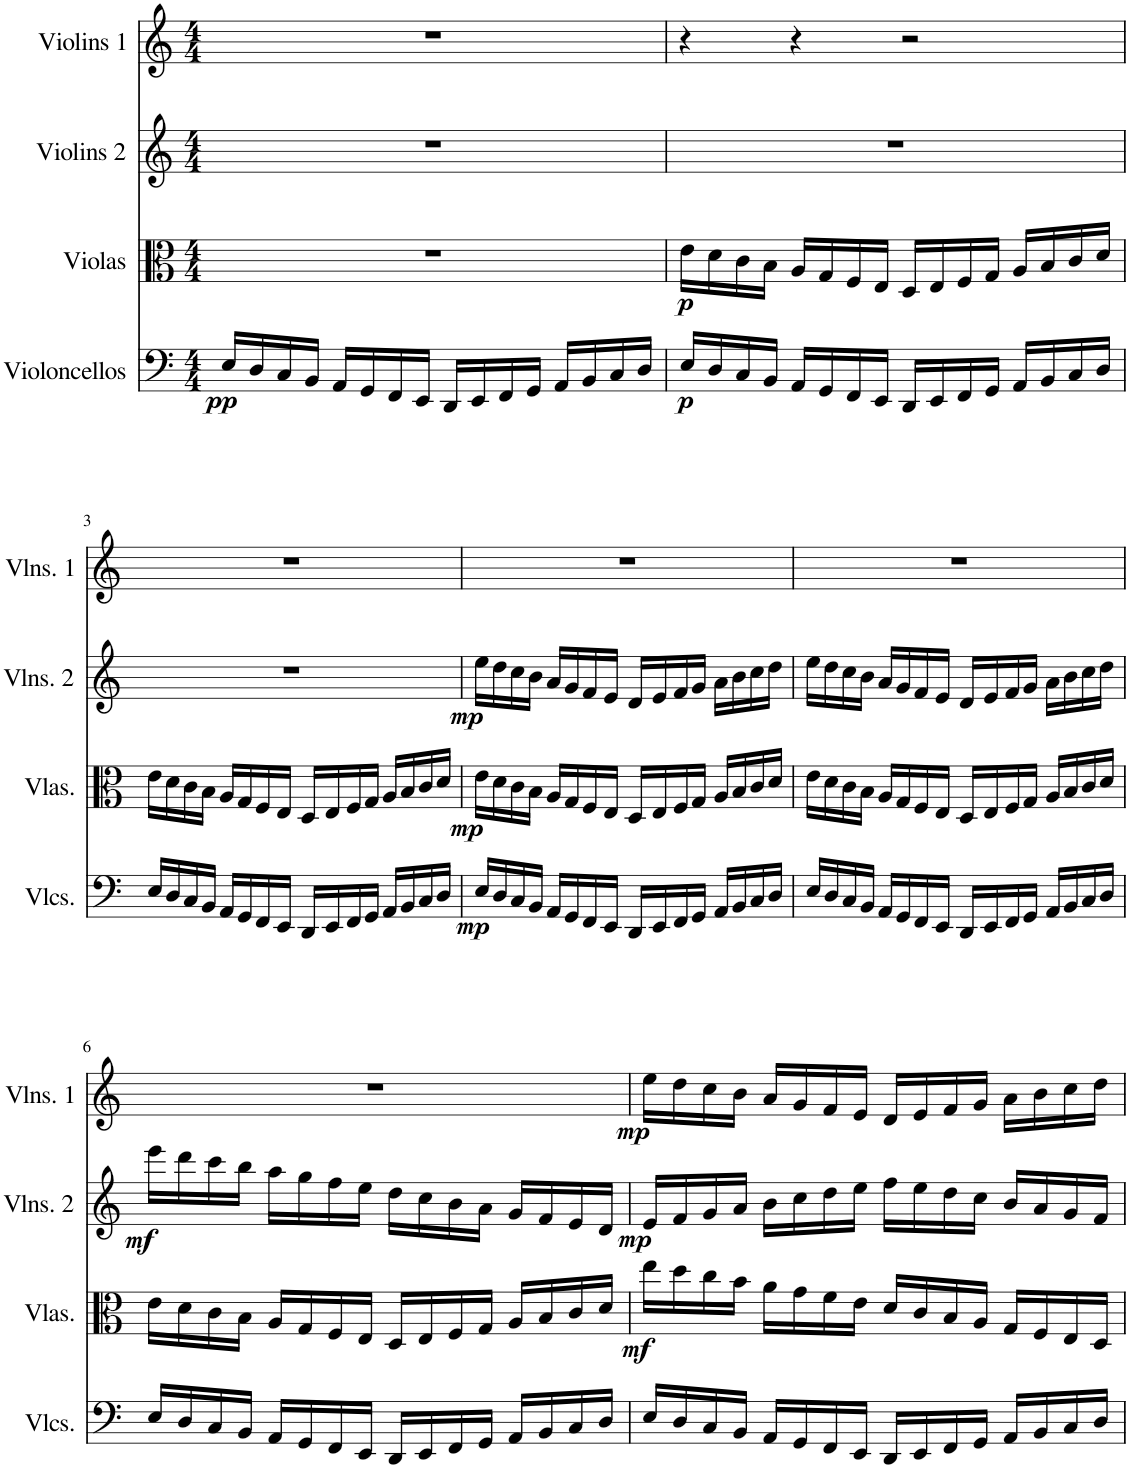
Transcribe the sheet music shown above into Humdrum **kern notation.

**kern	**dynam	**kern	**dynam	**kern	**dynam	**kern	**dynam
*part4	*part4	*part3	*part3	*part2	*part2	*part1	*part1
*staff4	*staff4	*staff3	*staff3	*staff2	*staff2	*staff1	*staff1
*I"Violoncellos	*	*I"Violas	*	*I"Violins 2	*	*I"Violins 1	*
*I'Vlcs.	*	*I'Vlas.	*	*I'Vlns. 2	*	*I'Vlns. 1	*
*clefF4	*	*clefC3	*	*clefG2	*	*clefG2	*
*k[]	*	*k[]	*	*k[]	*	*k[]	*
*M4/4	*	*M4/4	*	*M4/4	*	*M4/4	*
=1	=1	=1	=1	=1	=1	=1	=1
!	!LO:DY:b	!	!	!	!	!	!
16E/LL	pp	1r	.	1r	.	1r	.
16D/	.	.	.	.	.	.	.
16C/	.	.	.	.	.	.	.
16BB/JJ	.	.	.	.	.	.	.
16AA/LL	.	.	.	.	.	.	.
16GG/	.	.	.	.	.	.	.
16FF/	.	.	.	.	.	.	.
16EE/JJ	.	.	.	.	.	.	.
16DD/LL	.	.	.	.	.	.	.
16EE/	.	.	.	.	.	.	.
16FF/	.	.	.	.	.	.	.
16GG/JJ	.	.	.	.	.	.	.
16AA/LL	.	.	.	.	.	.	.
16BB/	.	.	.	.	.	.	.
16C/	.	.	.	.	.	.	.
16D/JJ	.	.	.	.	.	.	.
=2	=2	=2	=2	=2	=2	=2	=2
!	!LO:DY:b	!	!LO:DY:b	!	!	!	!
16E/LL	p	16e\LL	p	1r	.	4r	.
16D/	.	16d\	.	.	.	.	.
16C/	.	16c\	.	.	.	.	.
16BB/JJ	.	16B\JJ	.	.	.	.	.
16AA/LL	.	16A/LL	.	.	.	4r	.
16GG/	.	16G/	.	.	.	.	.
16FF/	.	16F/	.	.	.	.	.
16EE/JJ	.	16E/JJ	.	.	.	.	.
16DD/LL	.	16D/LL	.	.	.	2r	.
16EE/	.	16E/	.	.	.	.	.
16FF/	.	16F/	.	.	.	.	.
16GG/JJ	.	16G/JJ	.	.	.	.	.
16AA/LL	.	16A/LL	.	.	.	.	.
16BB/	.	16B/	.	.	.	.	.
16C/	.	16c/	.	.	.	.	.
16D/JJ	.	16d/JJ	.	.	.	.	.
!!LO:LB:g=z
=3	=3	=3	=3	=3	=3	=3	=3
16E/LL	.	16e\LL	.	1r	.	1r	.
16D/	.	16d\	.	.	.	.	.
16C/	.	16c\	.	.	.	.	.
16BB/JJ	.	16B\JJ	.	.	.	.	.
16AA/LL	.	16A/LL	.	.	.	.	.
16GG/	.	16G/	.	.	.	.	.
16FF/	.	16F/	.	.	.	.	.
16EE/JJ	.	16E/JJ	.	.	.	.	.
16DD/LL	.	16D/LL	.	.	.	.	.
16EE/	.	16E/	.	.	.	.	.
16FF/	.	16F/	.	.	.	.	.
16GG/JJ	.	16G/JJ	.	.	.	.	.
16AA/LL	.	16A/LL	.	.	.	.	.
16BB/	.	16B/	.	.	.	.	.
16C/	.	16c/	.	.	.	.	.
16D/JJ	.	16d/JJ	.	.	.	.	.
=4	=4	=4	=4	=4	=4	=4	=4
!	!LO:DY:b	!	!LO:DY:b	!	!LO:DY:b	!	!
16E/LL	mp	16e\LL	mp	16ee\LL	mp	1r	.
16D/	.	16d\	.	16dd\	.	.	.
16C/	.	16c\	.	16cc\	.	.	.
16BB/JJ	.	16B\JJ	.	16b\JJ	.	.	.
16AA/LL	.	16A/LL	.	16a/LL	.	.	.
16GG/	.	16G/	.	16g/	.	.	.
16FF/	.	16F/	.	16f/	.	.	.
16EE/JJ	.	16E/JJ	.	16e/JJ	.	.	.
16DD/LL	.	16D/LL	.	16d/LL	.	.	.
16EE/	.	16E/	.	16e/	.	.	.
16FF/	.	16F/	.	16f/	.	.	.
16GG/JJ	.	16G/JJ	.	16g/JJ	.	.	.
16AA/LL	.	16A/LL	.	16a\LL	.	.	.
16BB/	.	16B/	.	16b\	.	.	.
16C/	.	16c/	.	16cc\	.	.	.
16D/JJ	.	16d/JJ	.	16dd\JJ	.	.	.
=5	=5	=5	=5	=5	=5	=5	=5
16E/LL	.	16e\LL	.	16ee\LL	.	1r	.
16D/	.	16d\	.	16dd\	.	.	.
16C/	.	16c\	.	16cc\	.	.	.
16BB/JJ	.	16B\JJ	.	16b\JJ	.	.	.
16AA/LL	.	16A/LL	.	16a/LL	.	.	.
16GG/	.	16G/	.	16g/	.	.	.
16FF/	.	16F/	.	16f/	.	.	.
16EE/JJ	.	16E/JJ	.	16e/JJ	.	.	.
16DD/LL	.	16D/LL	.	16d/LL	.	.	.
16EE/	.	16E/	.	16e/	.	.	.
16FF/	.	16F/	.	16f/	.	.	.
16GG/JJ	.	16G/JJ	.	16g/JJ	.	.	.
16AA/LL	.	16A/LL	.	16a\LL	.	.	.
16BB/	.	16B/	.	16b\	.	.	.
16C/	.	16c/	.	16cc\	.	.	.
16D/JJ	.	16d/JJ	.	16dd\JJ	.	.	.
!!LO:LB:g=z
=6	=6	=6	=6	=6	=6	=6	=6
!	!	!	!	!	!LO:DY:b	!	!
16E/LL	.	16e\LL	.	16eee\LL	mf	1r	.
16D/	.	16d\	.	16ddd\	.	.	.
16C/	.	16c\	.	16ccc\	.	.	.
16BB/JJ	.	16B\JJ	.	16bb\JJ	.	.	.
16AA/LL	.	16A/LL	.	16aa\LL	.	.	.
16GG/	.	16G/	.	16gg\	.	.	.
16FF/	.	16F/	.	16ff\	.	.	.
16EE/JJ	.	16E/JJ	.	16ee\JJ	.	.	.
16DD/LL	.	16D/LL	.	16dd\LL	.	.	.
16EE/	.	16E/	.	16cc\	.	.	.
16FF/	.	16F/	.	16b\	.	.	.
16GG/JJ	.	16G/JJ	.	16a\JJ	.	.	.
16AA/LL	.	16A/LL	.	16g/LL	.	.	.
16BB/	.	16B/	.	16f/	.	.	.
16C/	.	16c/	.	16e/	.	.	.
16D/JJ	.	16d/JJ	.	16d/JJ	.	.	.
=7	=7	=7	=7	=7	=7	=7	=7
!	!	!	!LO:DY:b	!	!LO:DY:b	!	!LO:DY:b
16E/LL	.	16ee\LL	mf	16e/LL	mp	16ee\LL	mp
16D/	.	16dd\	.	16f/	.	16dd\	.
16C/	.	16cc\	.	16g/	.	16cc\	.
16BB/JJ	.	16b\JJ	.	16a/JJ	.	16b\JJ	.
16AA/LL	.	16a\LL	.	16b\LL	.	16a/LL	.
16GG/	.	16g\	.	16cc\	.	16g/	.
16FF/	.	16f\	.	16dd\	.	16f/	.
16EE/JJ	.	16e\JJ	.	16ee\JJ	.	16e/JJ	.
16DD/LL	.	16d/LL	.	16ff\LL	.	16d/LL	.
16EE/	.	16c/	.	16ee\	.	16e/	.
16FF/	.	16B/	.	16dd\	.	16f/	.
16GG/JJ	.	16A/JJ	.	16cc\JJ	.	16g/JJ	.
16AA/LL	.	16G/LL	.	16b/LL	.	16a\LL	.
16BB/	.	16F/	.	16a/	.	16b\	.
16C/	.	16E/	.	16g/	.	16cc\	.
16D/JJ	.	16D/JJ	.	16f/JJ	.	16dd\JJ	.
=	=	=	=	=	=	=	=
*-	*-	*-	*-	*-	*-	*-	*-
